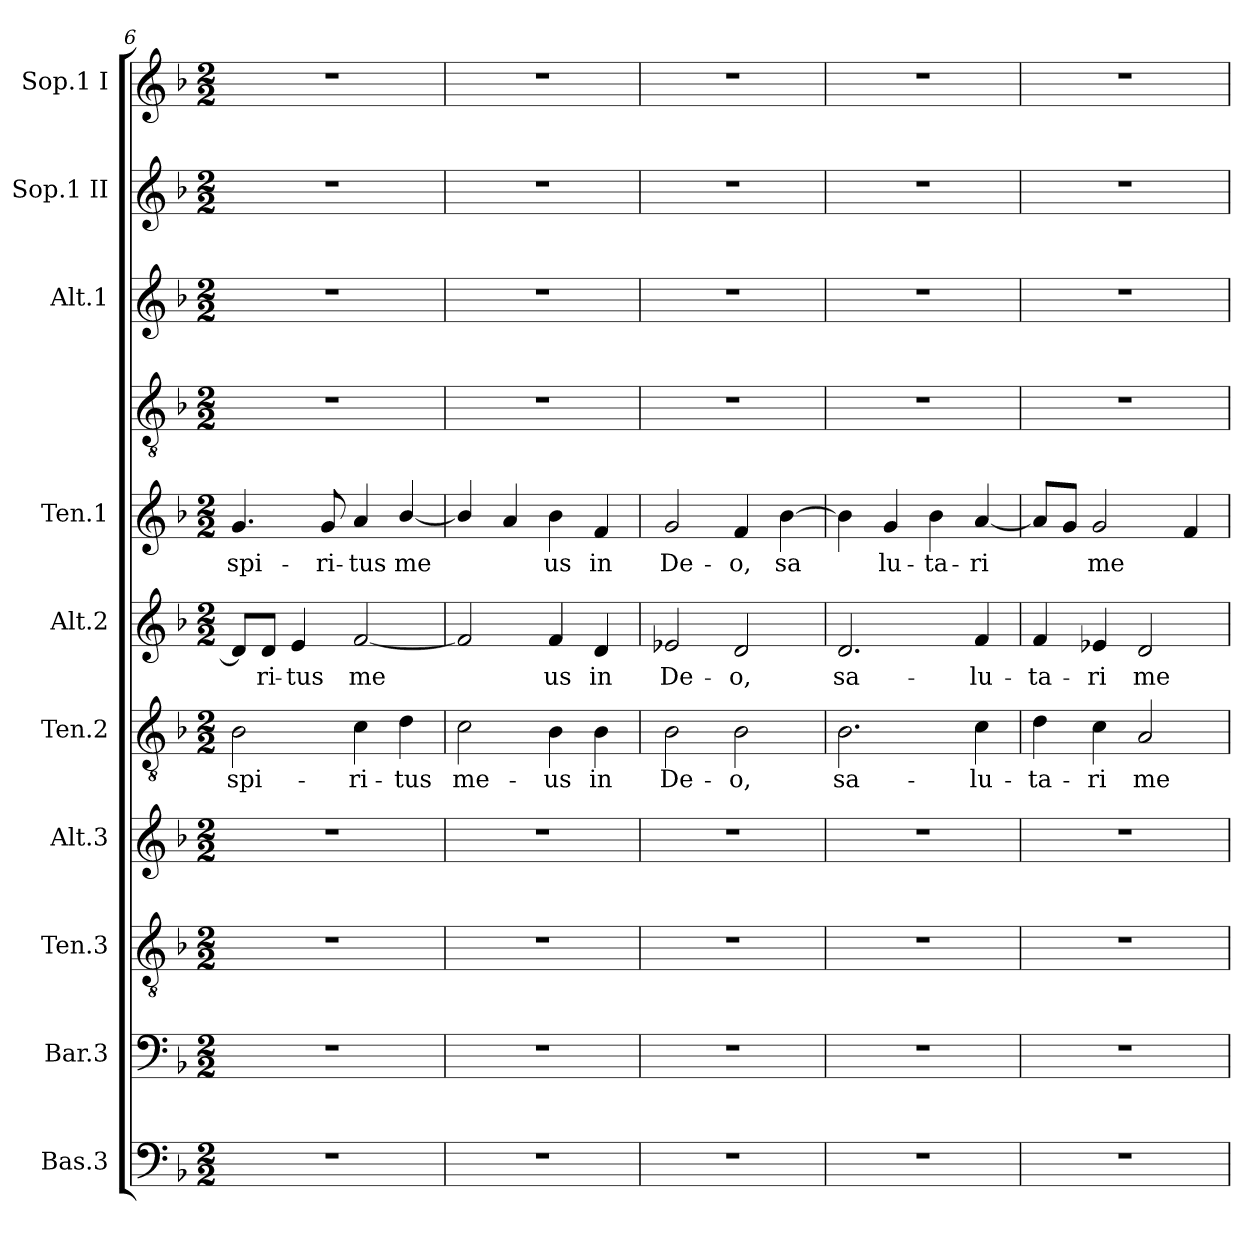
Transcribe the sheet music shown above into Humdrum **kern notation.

**kern	**kern	**kern	**kern	**kern	**text	**kern	**text	**kern	**text	**kern	**kern	**kern	**kern
*part10	*part9	*part8	*part7	*part6	*part6	*part5	*part5	*part4	*part4	*part4	*part3	*part2	*part1
*staff11	*staff10	*staff9	*staff8	*staff7	*staff7	*staff6	*staff6	*staff5	*staff5	*staff4	*staff3	*staff2	*staff1
*I"Bas.3	*I"Bar.3	*I"Ten.3	*I"Alt.3	*I"Ten.2	*	*I"Alt.2	*	*I"Ten.1	*	*	*I"Alt.1	*I"Sop.1 II	*I"Sop.1 I
*clefF4	*clefF4	*clefGv2	*clefG2	*clefGv2	*	*clefG2	*	*clefG2	*	*clefGv2	*clefG2	*clefG2	*clefG2
*k[b-]	*k[b-]	*k[b-]	*k[b-]	*k[b-]	*	*k[b-]	*	*k[b-]	*	*k[b-]	*k[b-]	*k[b-]	*k[b-]
*F:	*F:	*F:	*F:	*F:	*	*F:	*	*F:	*	*F:	*F:	*F:	*F:
*M2/2	*M2/2	*M2/2	*M2/2	*M2/2	*	*M2/2	*	*M2/2	*	*M2/2	*M2/2	*M2/2	*M2/2
=6	=6	=6	=6	=6	=6	=6	=6	=6	=6	=6	=6	=6	=6
!	!	!	!	!	!LO:LY:b:cj	!	!LO:LY:b:cj	!	!LO:LY:b:cj	!	!	!	!
1r	1r	1r	1r	2B-\	spi-	8d/L]	-	4.g/	spi-	1r	1r	1r	1r
!	!	!	!	!	!	!	!LO:LY:b:cj	!	!	!	!	!	!
.	.	.	.	.	.	8d/J	ri-	.	.	.	.	.	.
!	!	!	!	!	!	!	!LO:LY:b:cj	!	!	!	!	!	!
.	.	.	.	.	.	4e/	-tus	.	.	.	.	.	.
!	!	!	!	!	!	!	!	!	!LO:LY:b:cj	!	!	!	!
.	.	.	.	.	.	.	.	8g/	-ri-	.	.	.	.
!	!	!	!	!	!LO:LY:b:cj	!	!LO:LY:b:cj	!	!LO:LY:b:cj	!	!	!	!
.	.	.	.	4c\	-ri-	[<2f/	me-	4a/	-tus	.	.	.	.
!	!	!	!	!	!LO:LY:b:cj	!	!	!	!LO:LY:b:cj	!	!	!	!
.	.	.	.	4d\	-tus	.	.	[<4b-/	me-	.	.	.	.
!!LO:PB:g=z
=7	=7	=7	=7	=7	=7	=7	=7	=7	=7	=7	=7	=7	=7
!	!	!	!	!	!LO:LY:b:cj	!	!LO:LY:b:cj	!	!LO:LY:b:cj	!	!	!	!
1r	1r	1r	1r	2c\	me-	2f/]	-	4b-/]	-	1r	1r	1r	1r
!	!	!	!	!	!	!	!	!	!LO:LY:b:cj	!	!	!	!
.	.	.	.	.	.	.	.	4a/	.	.	.	.	.
!	!	!	!	!	!LO:LY:b:cj	!	!LO:LY:b:cj	!	!LO:LY:b:cj	!	!	!	!
.	.	.	.	4B-\	-us	4f/	us	4b-\	us	.	.	.	.
!	!	!	!	!	!LO:LY:b:cj	!	!LO:LY:b:cj	!	!LO:LY:b:cj	!	!	!	!
.	.	.	.	4B-\	in	4d/	in	4f/	in	.	.	.	.
=8	=8	=8	=8	=8	=8	=8	=8	=8	=8	=8	=8	=8	=8
!	!	!	!	!	!LO:LY:b:cj	!	!LO:LY:b:cj	!	!LO:LY:b:cj	!	!	!	!
1r	1r	1r	1r	2B-\	De-	2e-X/	De-	2g/	De-	1r	1r	1r	1r
!	!	!	!	!	!LO:LY:b:cj	!	!LO:LY:b:cj	!	!LO:LY:b:cj	!	!	!	!
.	.	.	.	2B-\	-o,	2d/	-o,	4f/	-o,	.	.	.	.
!	!	!	!	!	!	!	!	!	!LO:LY:b:cj	!	!	!	!
.	.	.	.	.	.	.	.	[>4b-\	sa-	.	.	.	.
=9	=9	=9	=9	=9	=9	=9	=9	=9	=9	=9	=9	=9	=9
!	!	!	!	!	!LO:LY:b:cj	!	!LO:LY:b:cj	!	!LO:LY:b:cj	!	!	!	!
1r	1r	1r	1r	2.B-\	sa-	2.d/	sa-	4b-\]	-	1r	1r	1r	1r
!	!	!	!	!	!	!	!	!	!LO:LY:b:cj	!	!	!	!
.	.	.	.	.	.	.	.	4g/	lu-	.	.	.	.
!	!	!	!	!	!	!	!	!	!LO:LY:b:cj	!	!	!	!
.	.	.	.	.	.	.	.	4b-\	-ta-	.	.	.	.
!	!	!	!	!	!LO:LY:b:cj	!	!LO:LY:b:cj	!	!LO:LY:b:cj	!	!	!	!
.	.	.	.	4c\	-lu-	4f/	-lu-	[<4a/	-ri	.	.	.	.
=10	=10	=10	=10	=10	=10	=10	=10	=10	=10	=10	=10	=10	=10
!	!	!	!	!	!LO:LY:b:cj	!	!LO:LY:b:cj	!	!LO:LY:b:cj	!	!	!	!
1r	1r	1r	1r	4d\	-ta-	4f/	-ta-	8a/L]	.	1r	1r	1r	1r
!	!	!	!	!	!	!	!	!	!LO:LY:b:cj	!	!	!	!
.	.	.	.	.	.	.	.	8g/J	.	.	.	.	.
!	!	!	!	!	!LO:LY:b:cj	!	!LO:LY:b:cj	!	!LO:LY:b:cj	!	!	!	!
.	.	.	.	4c\	-ri	4e-X/	-ri	2g/	me-	.	.	.	.
!	!	!	!	!	!LO:LY:b:cj	!	!LO:LY:b:cj	!	!	!	!	!	!
.	.	.	.	2A/	me-	2d/	me-	.	.	.	.	.	.
!	!	!	!	!	!	!	!	!	!LO:LY:b:cj	!	!	!	!
.	.	.	.	.	.	.	.	4f/	--	.	.	.	.
=	=	=	=	=	=	=	=	=	=	=	=	=	=
*-	*-	*-	*-	*-	*-	*-	*-	*-	*-	*-	*-	*-	*-
